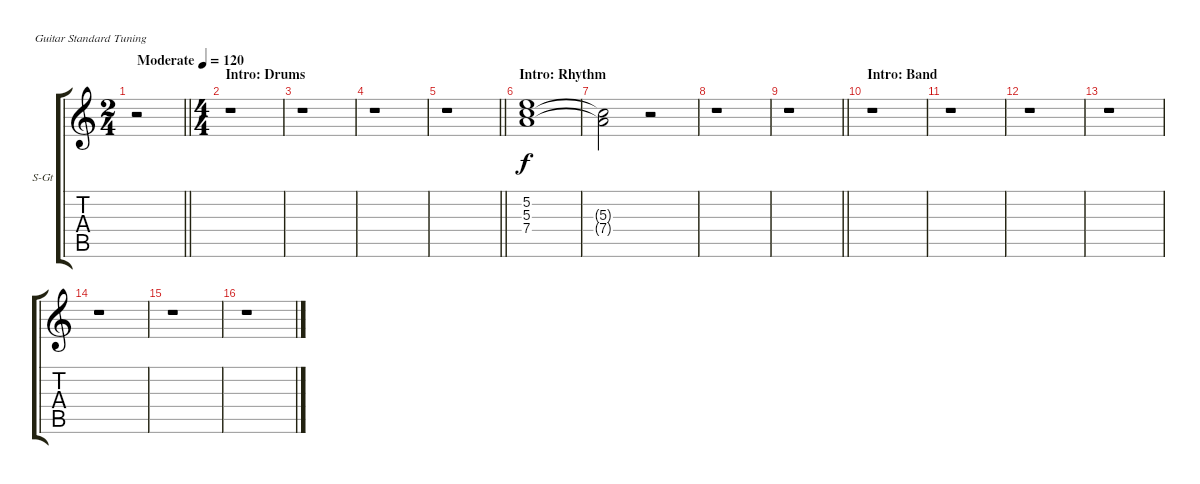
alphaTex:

\bracketExtendMode groupsimilarinstruments
\firstSystemTrackNameOrientation horizontal
\otherSystemsTrackNameOrientation horizontal
\track ("Keyboard" "S-Gt") {instrument synthstrings2}
\staff {score tabs}
\tuning (E4 B3 G3 D3 A2 E2)
\displaytranspose 12
\voice
\ts (2 4)
\beaming (8 2 2)
\tempo (120 "Moderate")
\clef g2
\barLineRight lightlight
\ks c
r.2{dy f instrument synthstrings2} |
\ts (4 4)
\beaming (8 2 2 2 2)
\section ("" "Intro: Drums")
r.1 |
r.1 |
r.1 |
\barLineRight lightlight
r.1 |
\section ("" "Intro: Rhythm")
(5.2 5.3 7.4).1 |
(5.3{t} 7.4{t}).2 r.2 |
r.1 |
\barLineRight lightlight
r.1 |
\section ("" "Intro: Band")
r.1 |
r.1 |
r.1 |
r.1 |
r.1 |
r.1 |
r.1
\voice
\clef g2
\ottava regular
\simile none
\barLineRight lightlight
\ks c
r.2{dy fff} |
|
|
|
\barLineRight lightlight
|
|
|
|
\barLineRight lightlight
|
|
|
|
|
|
|
